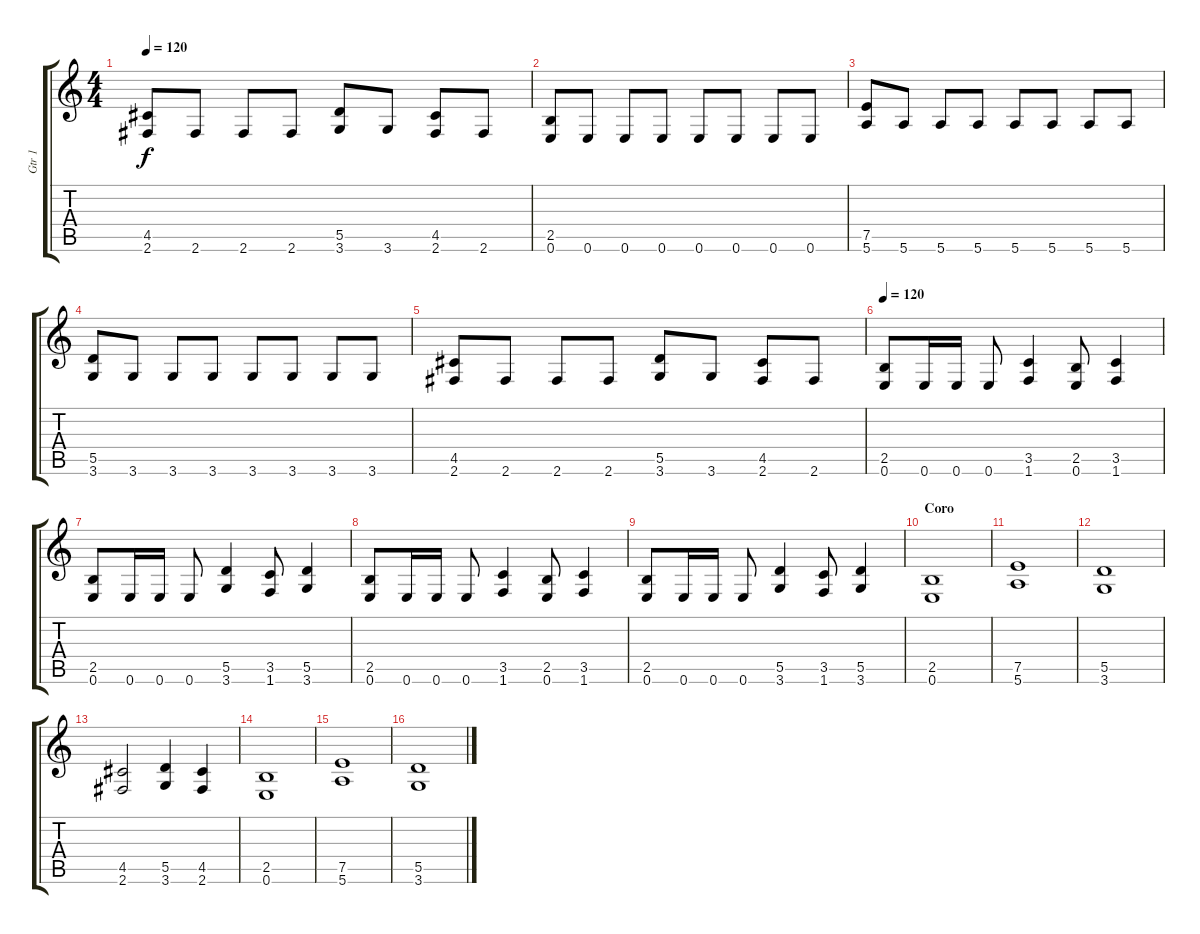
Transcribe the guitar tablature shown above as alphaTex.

\track ("Gtr 1" "Gtr 1") {instrument distortionguitar}
\staff {score tabs}
\tuning (E4 B3 G3 D3 A2 E2) {hide}
\ts (4 4)
\tempo 120
\clef g2
\ks c
(4.5 2.6).8{dy f} 2.6.8 2.6.8 2.6.8 (5.5 3.6).8 3.6.8 (4.5 2.6).8 2.6.8 |
(2.5 0.6).8 0.6.8 0.6.8 0.6.8 0.6.8 0.6.8 0.6.8 0.6.8 |
(7.5 5.6).8 5.6.8 5.6.8 5.6.8 5.6.8 5.6.8 5.6.8 5.6.8 |
(5.5 3.6).8 3.6.8 3.6.8 3.6.8 3.6.8 3.6.8 3.6.8 3.6.8 |
(4.5 2.6).8 2.6.8 2.6.8 2.6.8 (5.5 3.6).8 3.6.8 (4.5 2.6).8 2.6.8 |
\tempo 120
(2.5 0.6).8 0.6.16 0.6.16 0.6.8 (3.5 1.6).4 (2.5 0.6).8 (3.5 1.6).4 |
(2.5 0.6).8 0.6.16 0.6.16 0.6.8 (5.5 3.6).4 (3.5 1.6).8 (5.5 3.6).4 |
(2.5 0.6).8 0.6.16 0.6.16 0.6.8 (3.5 1.6).4 (2.5 0.6).8 (3.5 1.6).4 |
(2.5 0.6).8 0.6.16 0.6.16 0.6.8 (5.5 3.6).4 (3.5 1.6).8 (5.5 3.6).4 |
\section ("" "Coro")
(2.5 0.6).1 |
(7.5 5.6).1 |
(5.5 3.6).1 |
(4.5 2.6).2 (5.5 3.6).4 (4.5 2.6).4 |
(2.5 0.6).1 |
(7.5 5.6).1 |
(5.5 3.6).1
